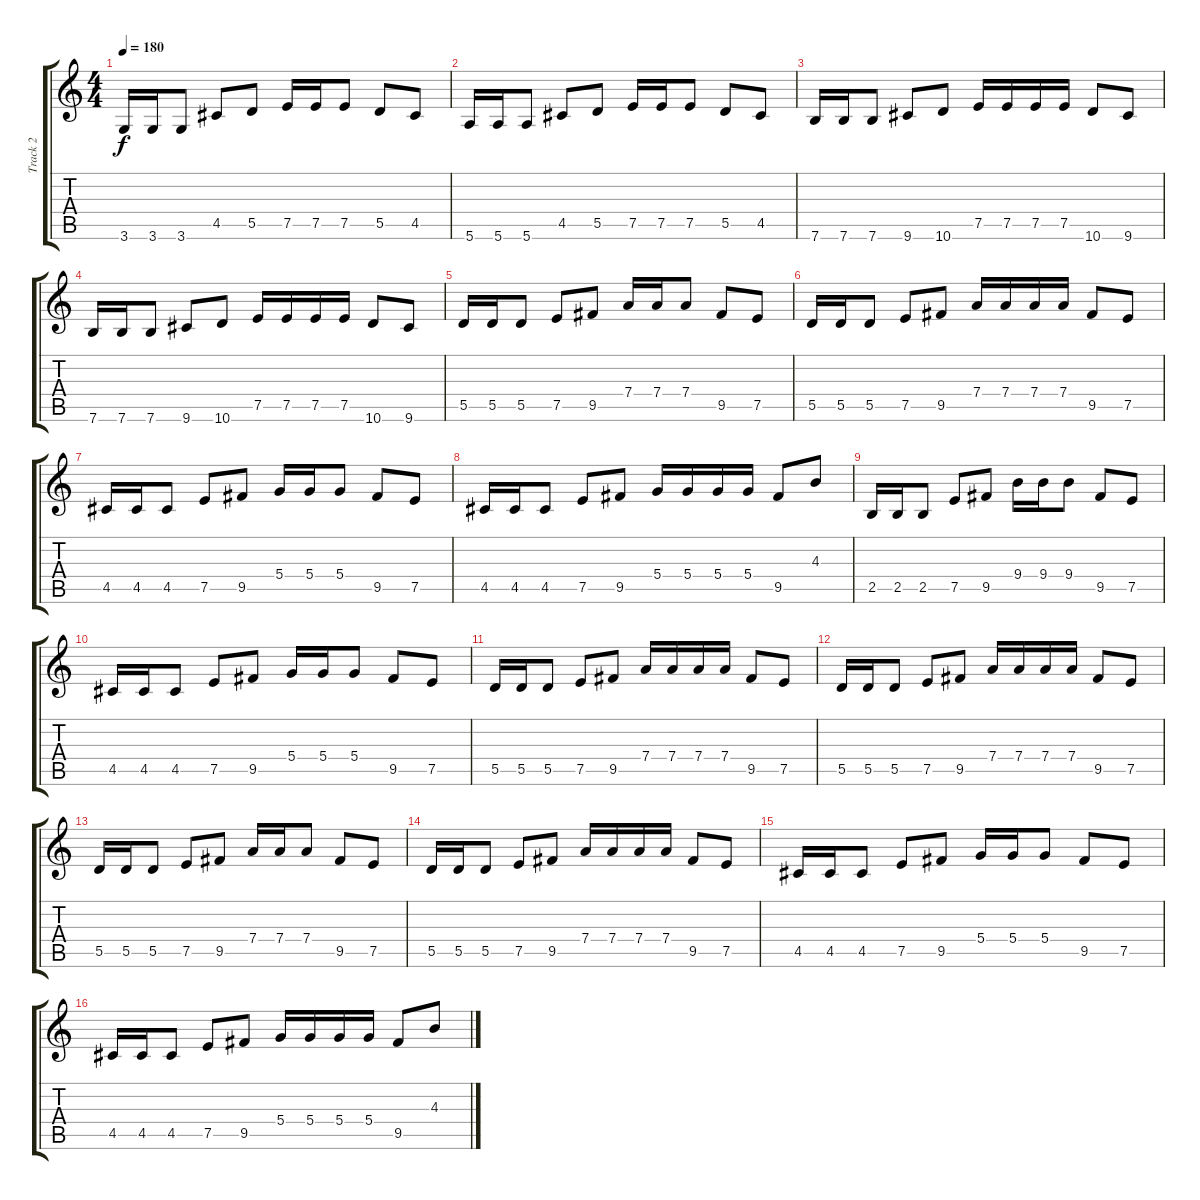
\track ("Track 2" "Track 2") {instrument distortionguitar}
\staff {score tabs}
\tuning (E4 B3 G3 D3 A2 E2) {hide}
\ts (4 4)
\tempo 180
\clef g2
\ks c
3.6.16{dy f} 3.6.16 3.6.8 4.5.8 5.5.8 7.5.16 7.5.16 7.5.8 5.5.8 4.5.8 |
5.6.16 5.6.16 5.6.8 4.5.8 5.5.8 7.5.16 7.5.16 7.5.8 5.5.8 4.5.8 |
7.6.16 7.6.16 7.6.8 9.6.8 10.6.8 7.5.16 7.5.16 7.5.16 7.5.16 10.6.8 9.6.8 |
7.6.16 7.6.16 7.6.8 9.6.8 10.6.8 7.5.16 7.5.16 7.5.16 7.5.16 10.6.8 9.6.8 |
5.5.16{volume 16 balance 11} 5.5.16 5.5.8 7.5.8 9.5.8 7.4.16 7.4.16 7.4.8 9.5.8 7.5.8 |
5.5.16 5.5.16 5.5.8 7.5.8 9.5.8 7.4.16 7.4.16 7.4.16 7.4.16 9.5.8 7.5.8 |
4.5.16 4.5.16 4.5.8 7.5.8 9.5.8 5.4.16 5.4.16 5.4.8 9.5.8 7.5.8 |
4.5.16 4.5.16 4.5.8 7.5.8 9.5.8 5.4.16 5.4.16 5.4.16 5.4.16 9.5.8 4.3.8 |
2.5.16 2.5.16 2.5.8 7.5.8 9.5.8 9.4.16 9.4.16 9.4.8 9.5.8 7.5.8 |
4.5.16 4.5.16 4.5.8 7.5.8 9.5.8 5.4.16 5.4.16 5.4.8 9.5.8 7.5.8 |
5.5.16 5.5.16 5.5.8 7.5.8 9.5.8 7.4.16 7.4.16 7.4.16 7.4.16 9.5.8 7.5.8 |
5.5.16 5.5.16 5.5.8 7.5.8 9.5.8 7.4.16 7.4.16 7.4.16 7.4.16 9.5.8 7.5.8 |
5.5.16{volume 14 balance 11} 5.5.16 5.5.8 7.5.8 9.5.8 7.4.16 7.4.16 7.4.8 9.5.8 7.5.8 |
5.5.16 5.5.16 5.5.8 7.5.8 9.5.8 7.4.16 7.4.16 7.4.16 7.4.16 9.5.8 7.5.8 |
4.5.16 4.5.16 4.5.8 7.5.8 9.5.8 5.4.16 5.4.16 5.4.8 9.5.8 7.5.8 |
4.5.16 4.5.16 4.5.8 7.5.8 9.5.8 5.4.16 5.4.16 5.4.16 5.4.16 9.5.8 4.3.8
